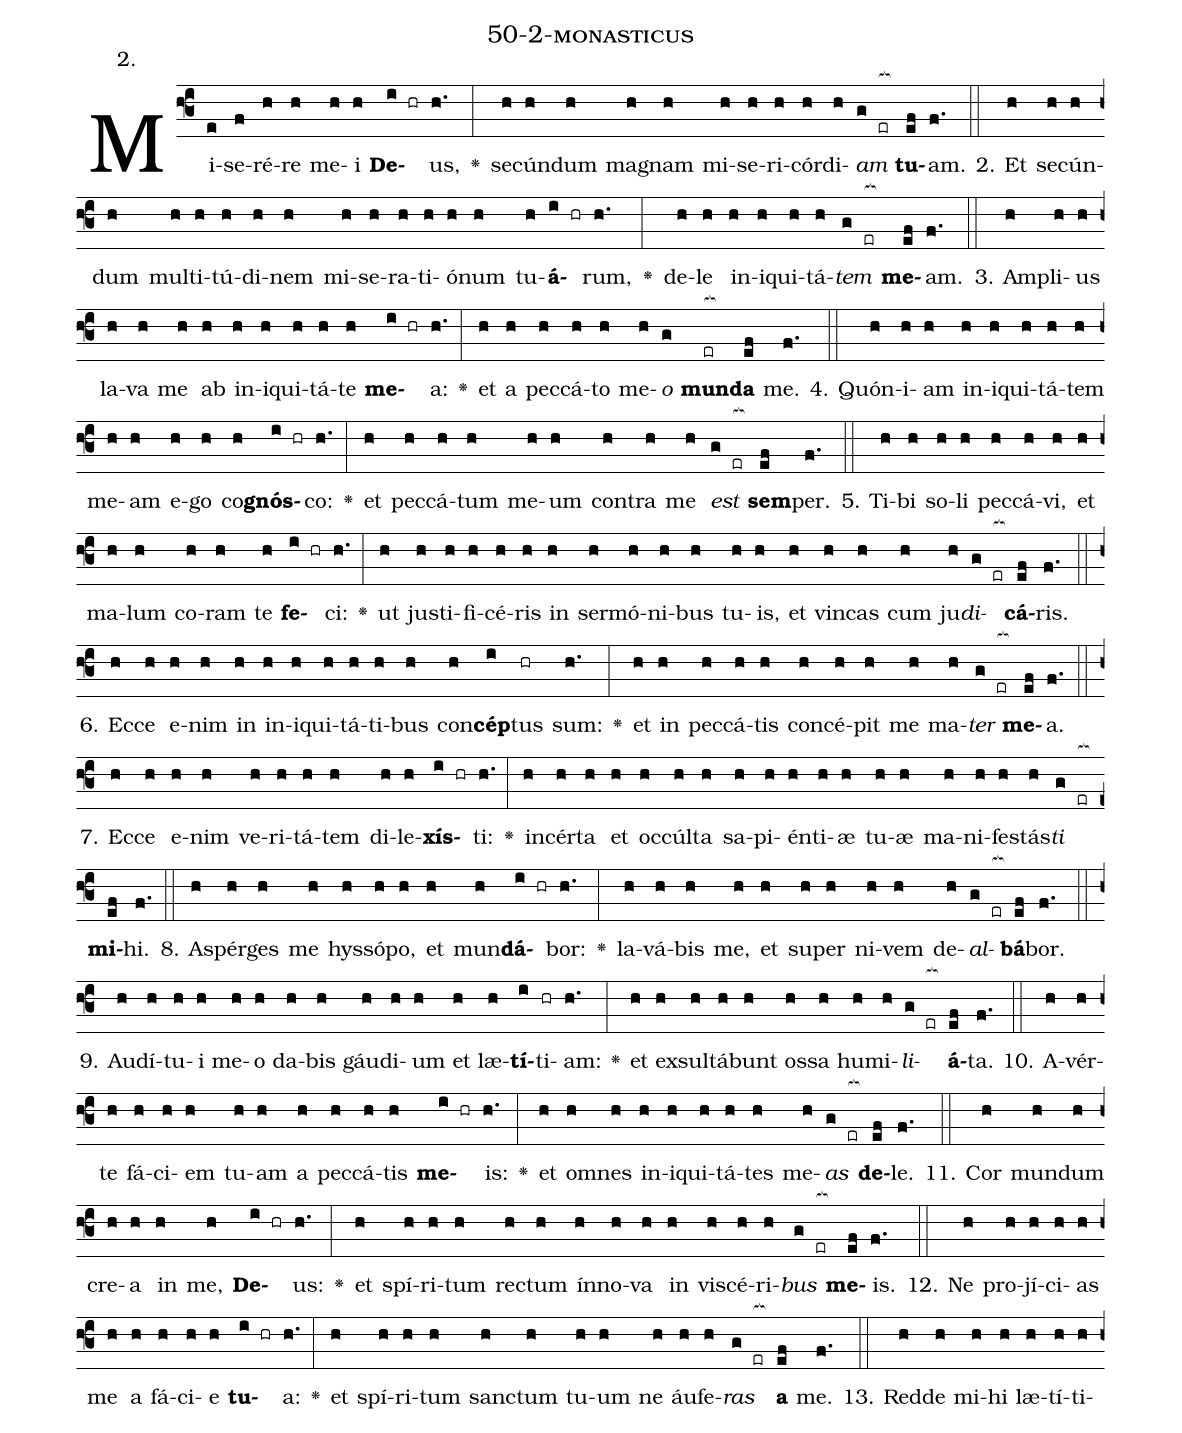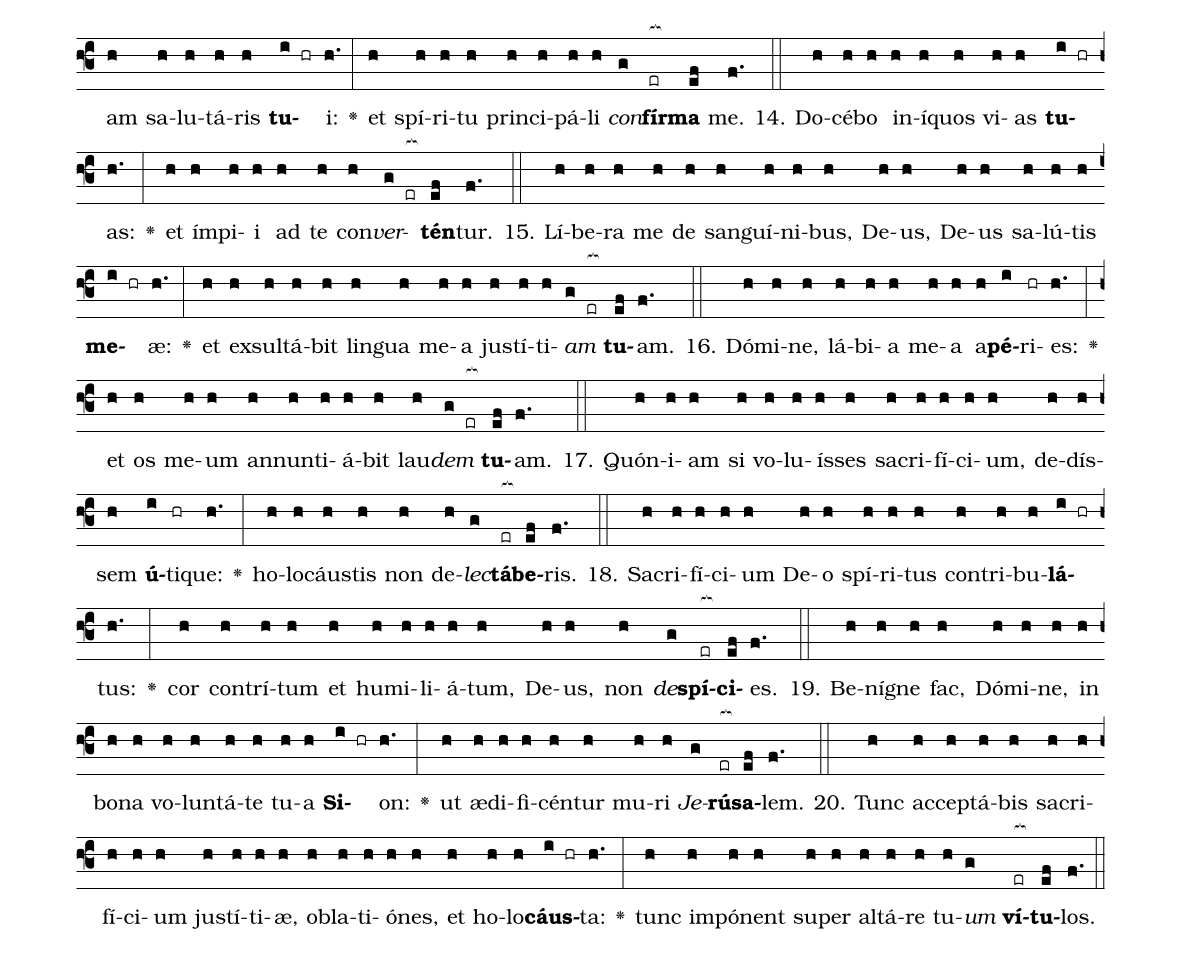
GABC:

name: 50-2-monasticus;
annotation: 2.;
%%
(f3)Mi(e)se(f)ré(h)re(h) me(h)i(h) <b>De</b>(i hr)us,(h.) <v>\greheightstar</v>(:) se(h)cún(h)dum(h) ma(h)gnam(h) mi(h)se(h)ri(h)cór(h)di(h)<i>am</i>(g er[ocb:1{]) <b>tu</b>(ef[ocb:0}])am.(f.) (::)
2. Et(h) se(h)cún(h)dum(h) mul(h)ti(h)tú(h)di(h)nem(h) mi(h)se(h)ra(h)ti(h)ó(h)num(h) tu(h)<b>á</b>(i hr)rum,(h.) <v>\greheightstar</v>(:) de(h)le(h) in(h)i(h)qui(h)tá(h)<i>tem</i>(g er[ocb:1{]) <b>me</b>(ef[ocb:0}])am.(f.) (::)
3. Am(h)pli(h)us(h) la(h)va(h) me(h) ab(h) in(h)i(h)qui(h)tá(h)te(h) <b>me</b>(i hr)a:(h.) <v>\greheightstar</v>(:) et(h) a(h) pec(h)cá(h)to(h) me(h)<i>o</i>(g) <b>mun</b>(er[ocb:1{])<b>da</b>(ef[ocb:0}]) me.(f.) (::)
4. Quón(h)i(h)am(h) in(h)i(h)qui(h)tá(h)tem(h) me(h)am(h) e(h)go(h) co(h)<b>gnós</b>(i hr)co:(h.) <v>\greheightstar</v>(:) et(h) pec(h)cá(h)tum(h) me(h)um(h) con(h)tra(h) me(h) <i>est</i>(g er[ocb:1{]) <b>sem</b>(ef[ocb:0}])per.(f.) (::)
5. Ti(h)bi(h) so(h)li(h) pec(h)cá(h)vi,(h) et(h) ma(h)lum(h) co(h)ram(h) te(h) <b>fe</b>(i hr)ci:(h.) <v>\greheightstar</v>(:) ut(h) jus(h)ti(h)fi(h)cé(h)ris(h) in(h) ser(h)mó(h)ni(h)bus(h) tu(h)is,(h) et(h) vin(h)cas(h) cum(h) ju(h)<i>di</i>(g er[ocb:1{])<b>cá</b>(ef[ocb:0}])ris.(f.) (::)
6. Ec(h)ce(h) e(h)nim(h) in(h) in(h)i(h)qui(h)tá(h)ti(h)bus(h) con(h)<b>cép</b>(i)tus(hr) sum:(h.) <v>\greheightstar</v>(:) et(h) in(h) pec(h)cá(h)tis(h) con(h)cé(h)pit(h) me(h) ma(h)<i>ter</i>(g er[ocb:1{]) <b>me</b>(ef[ocb:0}])a.(f.) (::)
7. Ec(h)ce(h) e(h)nim(h) ve(h)ri(h)tá(h)tem(h) di(h)le(h)<b>xís</b>(i hr)ti:(h.) <v>\greheightstar</v>(:) in(h)cér(h)ta(h) et(h) oc(h)cúl(h)ta(h) sa(h)pi(h)én(h)ti(h)æ(h) tu(h)æ(h) ma(h)ni(h)fes(h)tás(h)<i>ti</i>(g er[ocb:1{]) <b>mi</b>(ef[ocb:0}])hi.(f.) (::)
8. A(h)spér(h)ges(h) me(h) hys(h)só(h)po,(h) et(h) mun(h)<b>dá</b>(i hr)bor:(h.) <v>\greheightstar</v>(:) la(h)vá(h)bis(h) me,(h) et(h) su(h)per(h) ni(h)vem(h) de(h)<i>al</i>(g er[ocb:1{])<b>bá</b>(ef[ocb:0}])bor.(f.) (::)
9. Au(h)dí(h)tu(h)i(h) me(h)o(h) da(h)bis(h) gáu(h)di(h)um(h) et(h) læ(h)<b>tí</b>(i)ti(hr)am:(h.) <v>\greheightstar</v>(:) et(h) ex(h)sul(h)tá(h)bunt(h) os(h)sa(h) hu(h)mi(h)<i>li</i>(g er[ocb:1{])<b>á</b>(ef[ocb:0}])ta.(f.) (::)
10. A(h)vér(h)te(h) fá(h)ci(h)em(h) tu(h)am(h) a(h) pec(h)cá(h)tis(h) <b>me</b>(i hr)is:(h.) <v>\greheightstar</v>(:) et(h) om(h)nes(h) in(h)i(h)qui(h)tá(h)tes(h) me(h)<i>as</i>(g er[ocb:1{]) <b>de</b>(ef[ocb:0}])le.(f.) (::)
11. Cor(h) mun(h)dum(h) cre(h)a(h) in(h) me,(h) <b>De</b>(i hr)us:(h.) <v>\greheightstar</v>(:) et(h) spí(h)ri(h)tum(h) rec(h)tum(h) ín(h)no(h)va(h) in(h) vi(h)scé(h)ri(h)<i>bus</i>(g er[ocb:1{]) <b>me</b>(ef[ocb:0}])is.(f.) (::)
12. Ne(h) pro(h)jí(h)ci(h)as(h) me(h) a(h) fá(h)ci(h)e(h) <b>tu</b>(i hr)a:(h.) <v>\greheightstar</v>(:) et(h) spí(h)ri(h)tum(h) sanc(h)tum(h) tu(h)um(h) ne(h) áu(h)fe(h)<i>ras</i>(g er[ocb:1{]) <b>a</b>(ef[ocb:0}]) me.(f.) (::)
13. Red(h)de(h) mi(h)hi(h) læ(h)tí(h)ti(h)am(h) sa(h)lu(h)tá(h)ris(h) <b>tu</b>(i hr)i:(h.) <v>\greheightstar</v>(:) et(h) spí(h)ri(h)tu(h) prin(h)ci(h)pá(h)li(h) <i>con</i>(g)<b>fír</b>(er[ocb:1{])<b>ma</b>(ef[ocb:0}]) me.(f.) (::)
14. Do(h)cé(h)bo(h) in(h)í(h)quos(h) vi(h)as(h) <b>tu</b>(i hr)as:(h.) <v>\greheightstar</v>(:) et(h) ím(h)pi(h)i(h) ad(h) te(h) con(h)<i>ver</i>(g er[ocb:1{])<b>tén</b>(ef[ocb:0}])tur.(f.) (::)
15. Lí(h)be(h)ra(h) me(h) de(h) san(h)guí(h)ni(h)bus,(h) De(h)us,(h) De(h)us(h) sa(h)lú(h)tis(h) <b>me</b>(i hr)æ:(h.) <v>\greheightstar</v>(:) et(h) ex(h)sul(h)tá(h)bit(h) lin(h)gua(h) me(h)a(h) jus(h)tí(h)ti(h)<i>am</i>(g er[ocb:1{]) <b>tu</b>(ef[ocb:0}])am.(f.) (::)
16. Dó(h)mi(h)ne,(h) lá(h)bi(h)a(h) me(h)a(h) a(h)<b>pé</b>(i)ri(hr)es:(h.) <v>\greheightstar</v>(:) et(h) os(h) me(h)um(h) an(h)nun(h)ti(h)á(h)bit(h) lau(h)<i>dem</i>(g er[ocb:1{]) <b>tu</b>(ef[ocb:0}])am.(f.) (::)
17. Quón(h)i(h)am(h) si(h) vo(h)lu(h)ís(h)ses(h) sa(h)cri(h)fí(h)ci(h)um,(h) de(h)dís(h)sem(h) <b>ú</b>(i)ti(hr)que:(h.) <v>\greheightstar</v>(:) ho(h)lo(h)cáus(h)tis(h) non(h) de(h)<i>lec</i>(g)<b>tá</b>(er[ocb:1{])<b>be</b>(ef[ocb:0}])ris.(f.) (::)
18. Sa(h)cri(h)fí(h)ci(h)um(h) De(h)o(h) spí(h)ri(h)tus(h) con(h)tri(h)bu(h)<b>lá</b>(i hr)tus:(h.) <v>\greheightstar</v>(:) cor(h) con(h)trí(h)tum(h) et(h) hu(h)mi(h)li(h)á(h)tum,(h) De(h)us,(h) non(h) <i>de</i>(g)<b>spí</b>(er[ocb:1{])<b>ci</b>(ef[ocb:0}])es.(f.) (::)
19. Be(h)ní(h)gne(h) fac,(h) Dó(h)mi(h)ne,(h) in(h) bo(h)na(h) vo(h)lun(h)tá(h)te(h) tu(h)a(h) <b>Si</b>(i hr)on:(h.) <v>\greheightstar</v>(:) ut(h) æ(h)di(h)fi(h)cén(h)tur(h) mu(h)ri(h) <i>Je</i>(g)<b>rú</b>(er[ocb:1{])<b>sa</b>(ef[ocb:0}])lem.(f.) (::)
20. Tunc(h) ac(h)cep(h)tá(h)bis(h) sa(h)cri(h)fí(h)ci(h)um(h) jus(h)tí(h)ti(h)æ,(h) ob(h)la(h)ti(h)ó(h)nes,(h) et(h) ho(h)lo(h)<b>cáus</b>(i hr)ta:(h.) <v>\greheightstar</v>(:) tunc(h) im(h)pó(h)nent(h) su(h)per(h) al(h)tá(h)re(h) tu(h)<i>um</i>(g) <b>ví</b>(er[ocb:1{])<b>tu</b>(ef[ocb:0}])los.(f.) (::)
